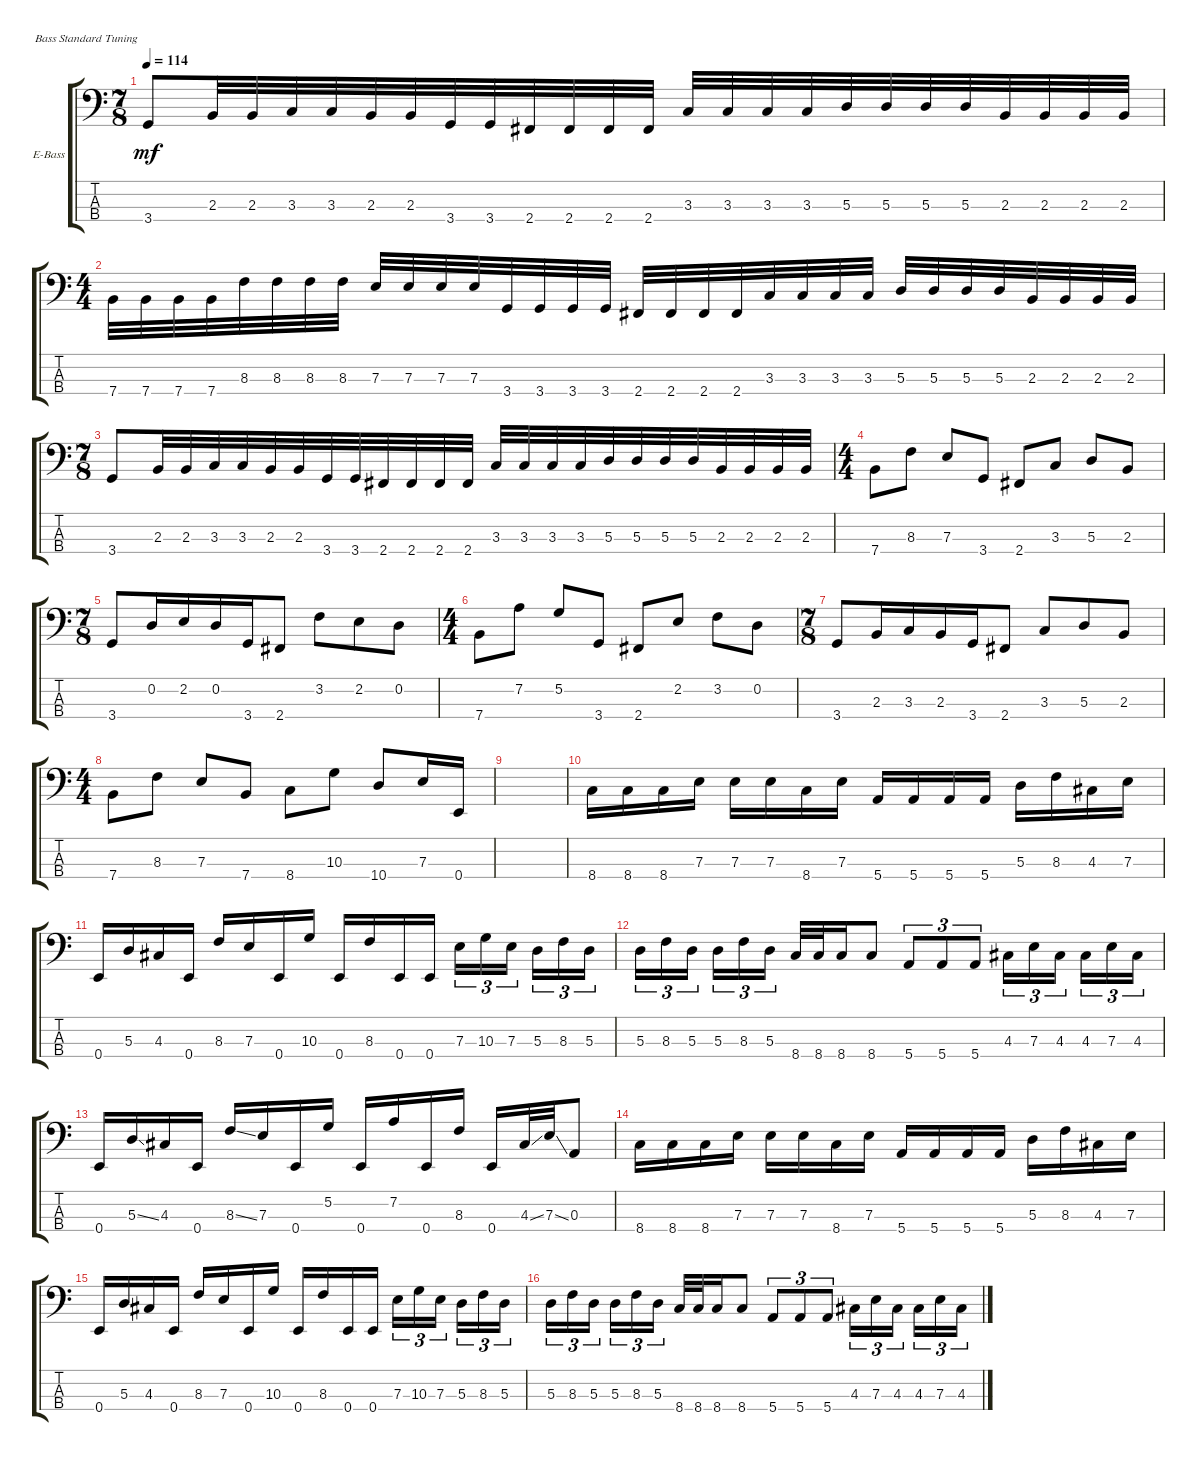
\defaultSystemsLayout 4
\bracketExtendMode groupsimilarinstruments
\firstSystemTrackNameOrientation horizontal
\otherSystemsTrackNameOrientation horizontal
\track ("Electric Bass" "E-Bass") {instrument electricbassfinger}
\staff {score tabs}
\tuning (G2 D2 A1 E1)
\ts (7 8)
\tempo 114
\clef f4
\scale
0.333333
\ks c
3.4.8{dy mf instrument electricbassfinger} 2.3.32 2.3.32 3.3.32 3.3.32 2.3.32 2.3.32 3.4.32 3.4.32 2.4.32 2.4.32 2.4.32 2.4.32 3.3.32 3.3.32 3.3.32 3.3.32 5.3.32 5.3.32 5.3.32 5.3.32 2.3.32 2.3.32 2.3.32 2.3.32 |
\ts (4 4)
\scale
0.333333 7.4.32 7.4.32 7.4.32 7.4.32 8.3.32 8.3.32 8.3.32 8.3.32 7.3.32 7.3.32 7.3.32 7.3.32 3.4.32 3.4.32 3.4.32 3.4.32 2.4.32 2.4.32 2.4.32 2.4.32 3.3.32 3.3.32 3.3.32 3.3.32 5.3.32 5.3.32 5.3.32 5.3.32 2.3.32 2.3.32 2.3.32 2.3.32 |
\ts (7 8)
\scale
0.333333 3.4.8 2.3.32 2.3.32 3.3.32 3.3.32 2.3.32 2.3.32 3.4.32 3.4.32 2.4.32 2.4.32 2.4.32 2.4.32 3.3.32 3.3.32 3.3.32 3.3.32 5.3.32 5.3.32 5.3.32 5.3.32 2.3.32 2.3.32 2.3.32 2.3.32 |
\ts (4 4)
\scale
0.333333 7.4.8 8.3.8 7.3.8 3.4.8 2.4.8 3.3.8 5.3.8 2.3.8 |
\ts (7 8)
\scale
0.333333 3.4.8 0.2.16 2.2.16 0.2.16 3.4.16 2.4.8 3.2.8 2.2.8 0.2.8 |
\ts (4 4)
\scale
0.333333 7.4.8 7.2.8 5.2.8 3.4.8 2.4.8 2.2.8 3.2.8 0.2.8 |
\ts (7 8)
\scale
0.395904 3.4.8 2.3.16 3.3.16 2.3.16 3.4.16 2.4.8 3.3.8 5.3.8 2.3.8 |
\ts (4 4)
\scale
0.395904 7.4.8 8.3.8 7.3.8 7.4.8 8.4.8 10.3.8 10.4.8 7.3.16 0.4.16 |
\scale
0.208191 |
\scale
0.333333 8.4.16 8.4.16 8.4.16 7.3.16 7.3.16 7.3.16 8.4.16 7.3.16 5.4.16 5.4.16 5.4.16 5.4.16 5.3.16 8.3.16 4.3.16 7.3.16 |
\scale
0.333333 0.4.16 5.3.16 4.3.16 0.4.16 8.3.16 7.3.16 0.4.16 10.3.16 0.4.16 8.3.16 0.4.16 0.4.16 7.3.16{tu (3 2)} 10.3.16{tu (3 2)} 7.3.16{tu (3 2)} 5.3.16{tu (3 2)} 8.3.16{tu (3 2)} 5.3.16{tu (3 2)} |
\scale
0.333333 5.3.16{tu (3 2)} 8.3.16{tu (3 2)} 5.3.16{tu (3 2)} 5.3.16{tu (3 2)} 8.3.16{tu (3 2)} 5.3.16{tu (3 2)} 8.4.32 8.4.32 8.4.16 8.4.8 5.4.8{tu (3 2)} 5.4.8{tu (3 2)} 5.4.8{tu (3 2)} 4.3.16{tu (3 2)} 7.3.16{tu (3 2)} 4.3.16{tu (3 2)} 4.3.16{tu (3 2)} 7.3.16{tu (3 2)} 4.3.16{tu (3 2)} |
\scale
0.333333 0.4.16 5.3{ss}.16 4.3.16 0.4.16 8.3{ss}.16 7.3.16 0.4.16 5.2.16 0.4.16 7.2.16 0.4.16 8.3.16 0.4.16 4.3{ss}.32 7.3{ss}.32 0.3.8 |
\scale
0.333333 8.4.16 8.4.16 8.4.16 7.3.16 7.3.16 7.3.16 8.4.16 7.3.16 5.4.16 5.4.16 5.4.16 5.4.16 5.3.16 8.3.16 4.3.16 7.3.16 |
\scale
0.333333 0.4.16 5.3.16 4.3.16 0.4.16 8.3.16 7.3.16 0.4.16 10.3.16 0.4.16 8.3.16 0.4.16 0.4.16 7.3.16{tu (3 2)} 10.3.16{tu (3 2)} 7.3.16{tu (3 2)} 5.3.16{tu (3 2)} 8.3.16{tu (3 2)} 5.3.16{tu (3 2)} |
\scale
0.208191 5.3.16{tu (3 2)} 8.3.16{tu (3 2)} 5.3.16{tu (3 2)} 5.3.16{tu (3 2)} 8.3.16{tu (3 2)} 5.3.16{tu (3 2)} 8.4.32 8.4.32 8.4.16 8.4.8 5.4.8{tu (3 2)} 5.4.8{tu (3 2)} 5.4.8{tu (3 2)} 4.3.16{tu (3 2)} 7.3.16{tu (3 2)} 4.3.16{tu (3 2)} 4.3.16{tu (3 2)} 7.3.16{tu (3 2)} 4.3.16{tu (3 2)}
